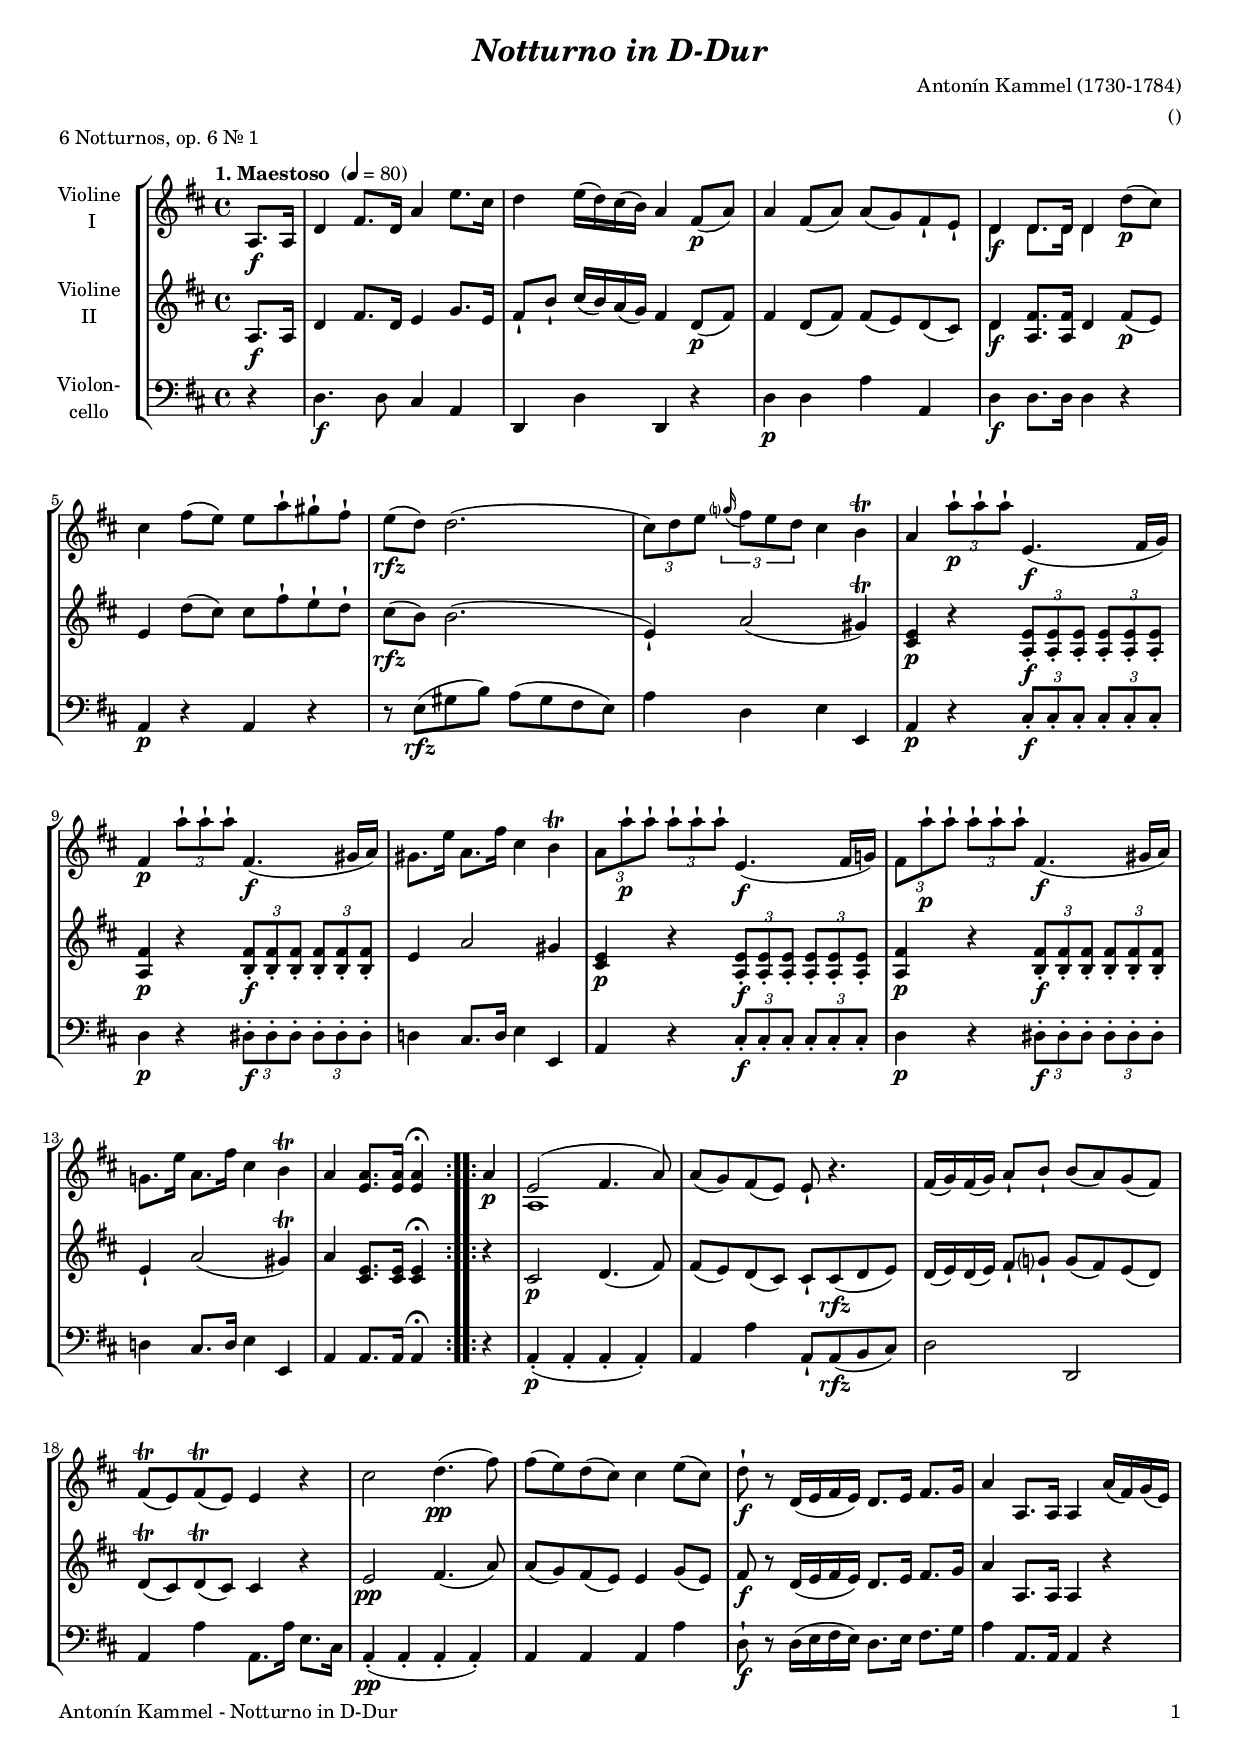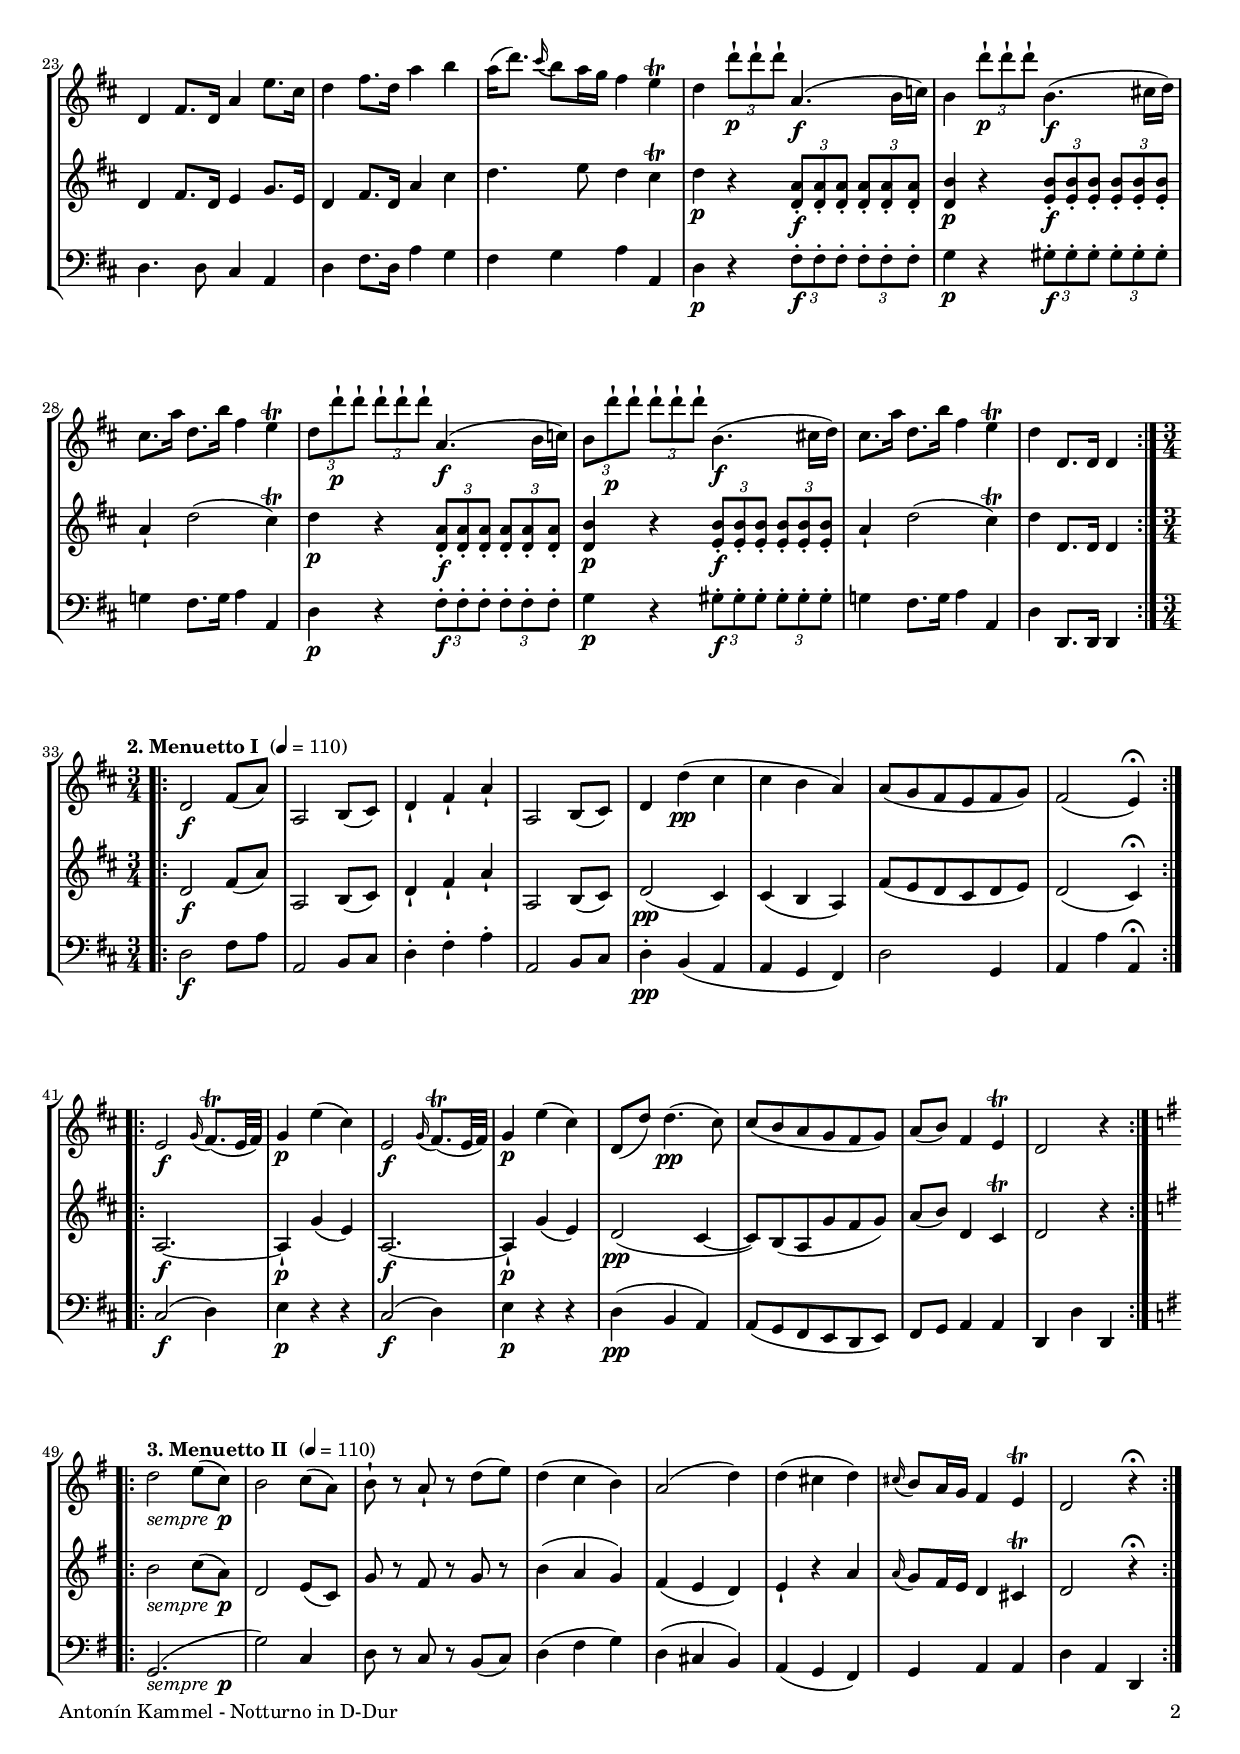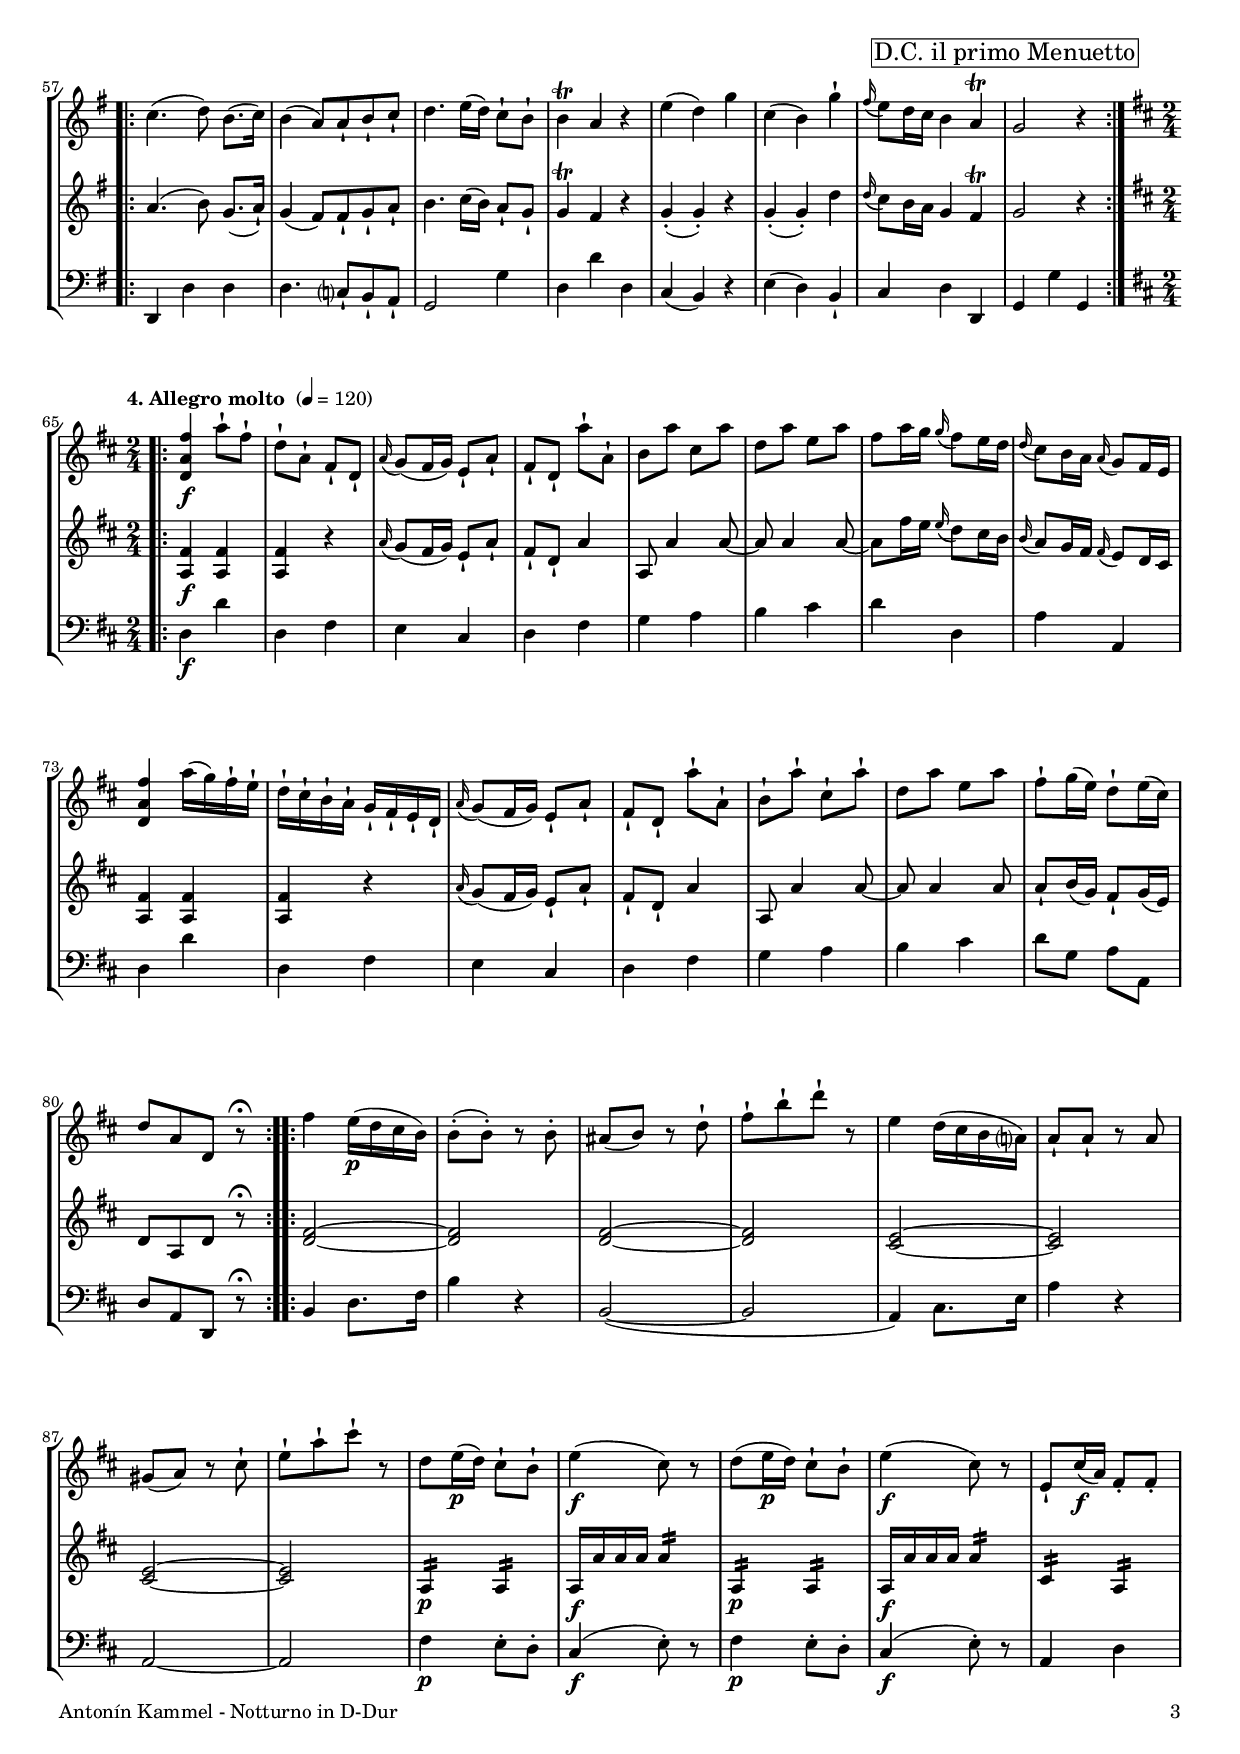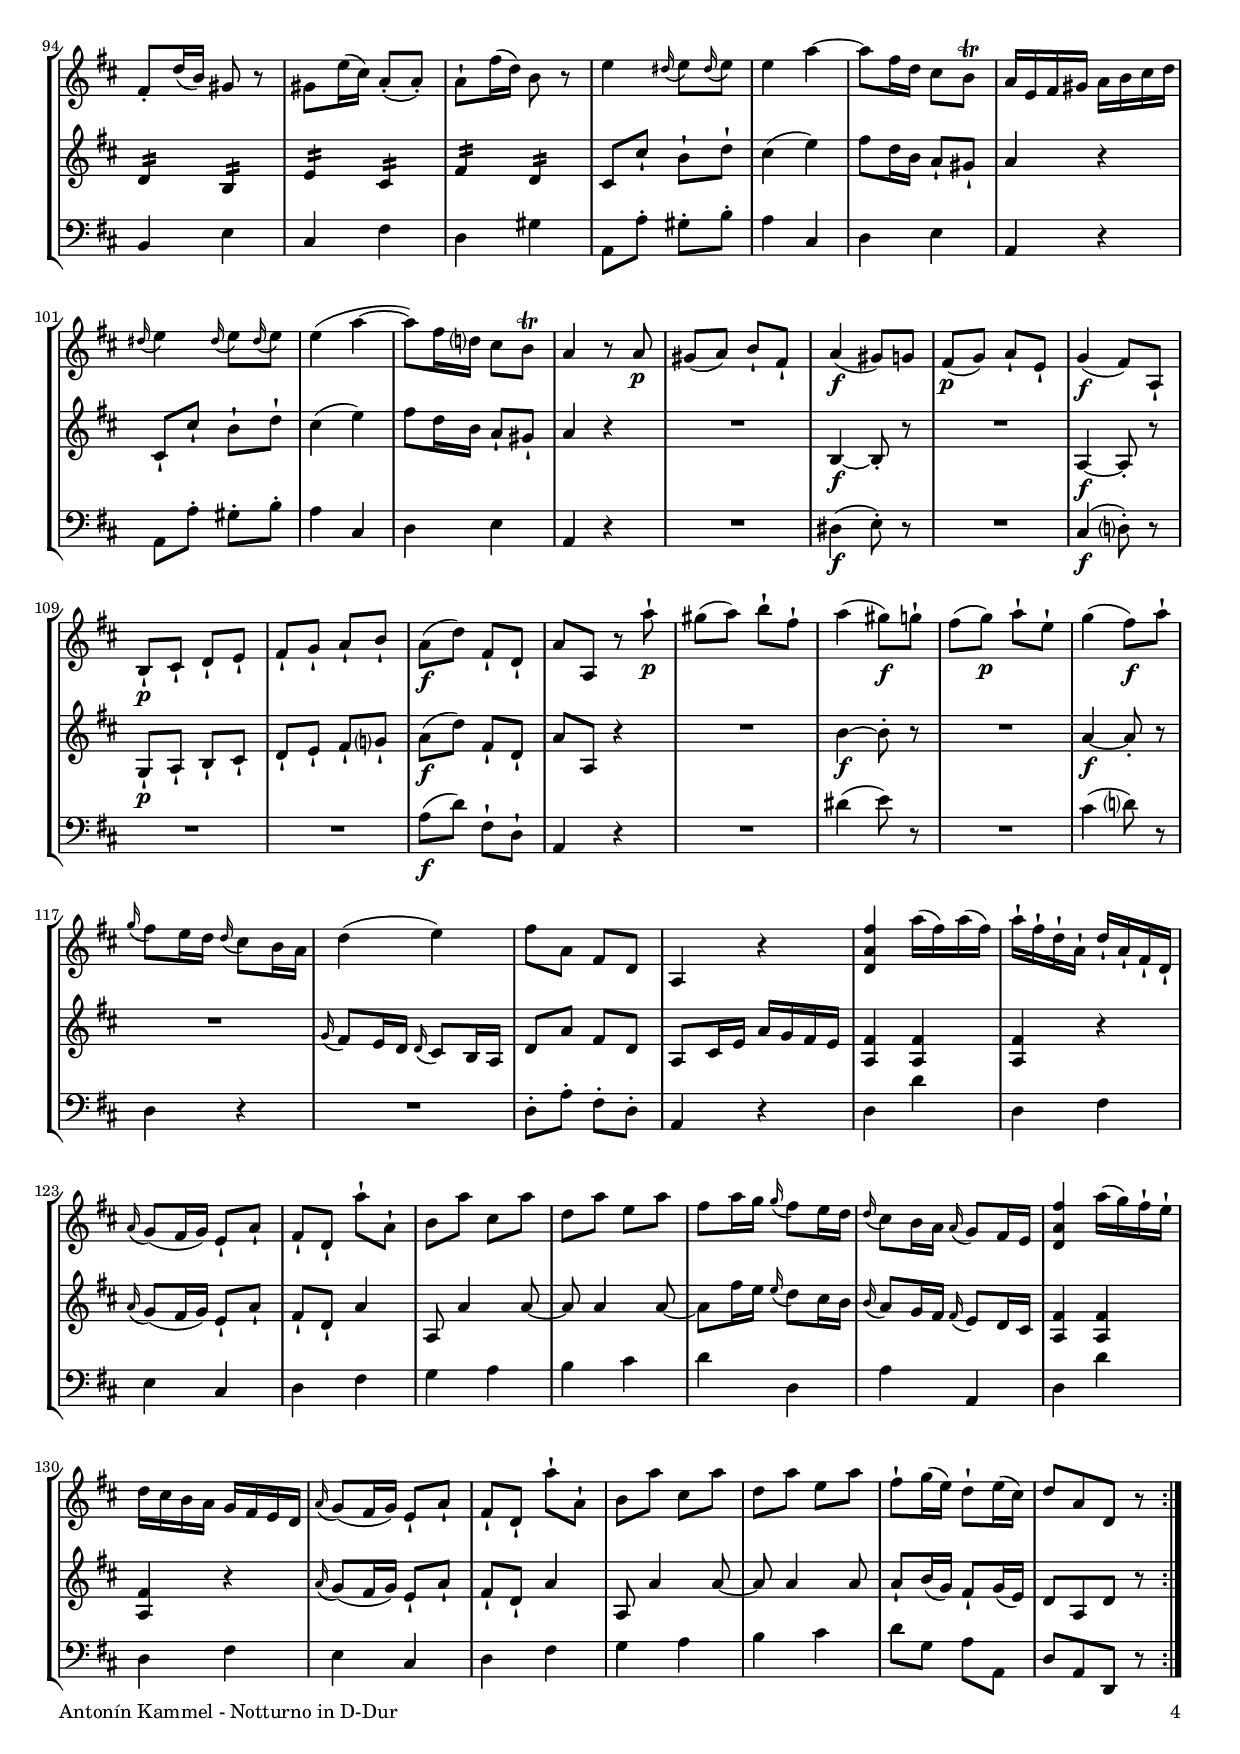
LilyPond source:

\version "2.20.2"
\include "deutsch.ly"

#(set-global-staff-size 17)

\header {
  title     = \markup \italic "Notturno in D-Dur"
  composer  = "Antonín Kammel (1730-1784)"
  arranger  = "()"
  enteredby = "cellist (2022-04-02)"
  piece     = "6 Notturnos, op. 6 Nr. 1"
}

voiceconsts = {
 \key d \major
 \time 4/4
 \clef "treble"
% \numericTimeSignature
 \compressEmptyMeasures
  % Set default beaming for all staves
%  \set Timing.beamExceptions = #'()
%  \set Timing.baseMoment     = #(ly:make-moment 1 4)
%  \set Timing.beatStructure  = #'(1 1 1 1) 
}

dcpm = \mark \markup \box "D.C. il primo Menuetto"
semp = \markup { \italic "sempre " \dynamic p }

introa = { \break \tempo "1. Maestoso "      4=80 }
introb = { \break \tempo "2. Menuetto I "    4=110 \time 3/4 }
introc = { \break \tempo "3. Menuetto II "   4=110 \key g \major }
introd = { \break \tempo "4. Allegro molto " 4=120 \time 2/4 \key d \major }

mivl = "violin"
mipz = "pizzicato strings"
miba = "cello"

va = \relative c' {
  \voiceconsts

  \introa
  \repeat volta 2 {
    \partial 4 a8.\f a16
    d4 fis8. d16 a'4 e'8. cis16
    d4 e16( d) cis( h) a4 fis8(\p a)

    a4 fis8( a) a( g) fis-! e-!
    << { d4 d8. d16 d4 } \\ { d\f d8. d16 d4 } >> d'8(\p cis)
    cis4 fis8( e) e a-! gis-! fis-!
    e(\rfz d) d2.(
    \tuplet 3/2 4 { cis8) d e \appoggiatura g?16 fis8 e d } cis4 h\trill

    a \tuplet 3/2 4 { a'8-!\p a-! a-! } e,4.(\f fis16 g)
    fis4\p \tuplet 3/2 4 { a'8-! a-! a-! } fis,4.(\f gis16 a)
    gis8. e'16 a,8. fis'16 cis4 h\trill
    \tuplet 3/2 4 { a8 a'-!\p a-! a-! a-! a-! } e,4.(\f fis16 g!)
    \tuplet 3/2 4 { fis8 a'-!\p a-! a-! a-! a-! } fis,4.(\f gis16 a)

    g!8. e'16 a,8. fis'16 cis4 h\trill
    a <e a>8. <e a>16 <e a>4\fermata
  }
  \repeat volta 2 {
    a\p
    << { e2( fis4. a8) } \\ a,1 >>
    a'8( g) fis( e) e-! r4.
    fis16( g) fis( g) a8-! h-! h( a) g( fis)

    fis(\trill e) fis(\trill e) e4r
    cis'2 d4.(\pp fis8)
    fis( e) d( cis) cis4 e8( cis)
    d-!\f r d,16( e fis e) d8. e16 fis8. g16
    a4 a,8. a16 a4 a'16( fis) g( e)

    d4 fis8. d16 a'4 e'8. cis16
    d4 fis8. d16 a'4 h
    a16( d8.) \appoggiatura cis16 h8 a16 g fis4 e\trill
    d \tuplet 3/2 4 { d'8-!\p d-! d-! } a,4.(\f h16 c)
    h4 \tuplet 3/2 4 { d'8-!\p d-! d-! } h,4.(\f cis!16 d)

    cis8. a'16 d,8. h'16 fis4 e\trill
    \tuplet 3/2 4 { d8 d'-!\p d-! d-! d-! d-! } a,4.(\f h16 c)
    \tuplet 3/2 4 { h8 d'-!\p d-! d-! d-! d-! } h,4.(\f cis!16 d)
    cis8. a'16 d,8. h'16 fis4 e\trill
    \partial 2. d d,8. d16 d4
  }

  \introb
  \repeat volta 2 {
    d2\f fis8( a)
    a,2 h8( cis)
    d4-! fis-! a-!
    a,2 h8( cis)
    d4 d'(\pp cis
    cis h a)
    a8( g fis e fis g)

    fis2( e4)\fermata
  }
  \repeat volta 2 {
    e2\f \appoggiatura g16 fis8.(\trill e32 fis)
    g4\p e'( cis)
    e,2\f \appoggiatura g16 fis8.(\trill e32 fis)
    g4\p e'( cis)
    d,8( d') d4.(\pp cis8)
    cis( h a g fis g)
    a( h) fis4 e\trill
    d2 r4
  }

  \introc
  \repeat volta 2 {
    d'2_\semp e8( c)
    h2 c8( a)
    h-! r a-! r d( e)
    d4( c h)
    a2( d4)

    d( cis d)
    \appoggiatura cis16 h8 a16 g fis4 e\trill
    d2 r4\fermata
  }
  \repeat volta 2 {
    c'4.( d8) h8.( c16)
    h4( a8) a-! h-! c-!
    d4. e16( d) c8-! h-!
    h4\trill a r

    e'( d) g
    c,( h) g'-!
    \appoggiatura fis16 e8 d16 c h4 a\trill \dcpm
    g2 r4
  }

  \introd
  \repeat volta 2 {
    <d a' fis'>4\f a''8-! fis-!
    d-! a-! fis-! d-!
    \appoggiatura a'16 g8( fis16 g) e8-! a-!
    fis-! d-! a''-! a,-!
    h a' cis, a'

    d, a' e a
    fis a16 g \appoggiatura g fis8 e16 d
    \appoggiatura d cis8 h16 a \appoggiatura a g8 fis16 e
    <d a' fis'>4 a''16( g) fis-! e-!
    d-! cis-! h-! a-! g-! fis-! e-! d-!
    \appoggiatura a' g8( fis16 g) e8-! a-!
    fis-! d-! a''-! a,-!

    h-! a'-! cis,-! a'-!
    d, a' e a
    fis-! g16( e) d8-! e16( cis)
    d8[ a d,] r\fermata
  }
  \repeat volta 2 {
    fis'4 e16(\p d cis h)
    h8(-. h)-. r h-.
    ais( h) r d-!

    fis[-! h-! d]-! r
    e,4 d16( cis h a?)
    a8-! a-! r a
    gis( a) r cis-!
    e[-! a-! cis]-! r
    d, e16(\p d) cis8-! h-!
    e4(\f cis8) r

    d( e16\p d) cis8-! h-!
    e4(\f cis8) r
    e,-! cis'16(\f a) fis8-. fis-.
    fis-. d'16( h) gis8 r
    gis e'16( cis) a8(-. a)-.
    a-! fis'16( d) h8 r
    e4 \appoggiatura dis16 e8[ \appoggiatura dis16 e8]

    e4 a~
    a8 fis16 d cis8 h\trill
    a16 e fis gis a h cis d
    \appoggiatura dis e4 \appoggiatura dis16 e8[ \appoggiatura dis16 e8]
    e4( a~
    a8) fis16 d? cis8 h\trill
    a4 r8 a\p
    gis( a) h-! fis-!

    a4(\f gis8) g
    fis(\p g) a-! e-!
    g4(\f fis8) a,-!
    h-!\p cis-! d-! e-!
    fis-! g-! a-! h-!
    a(\f d) fis,-! d-!
    a' a, r a''-!\p
    gis( a) h-! fis-!
    a4( gis8)\f g-!

    fis( g)\p a-! e-!
    g4( fis8)\f a-!
    \appoggiatura g16 fis8 e16 d \appoggiatura d cis8 h16 a
    d4( e)
    fis8 a, fis d
    a4 r
    <d a' fis'> a''16( fis) a( fis)
    a-! fis-! d-! a-! d-! a-! fis-! d-!
    \appoggiatura a' g8( fis16 g) e8-! a-!

    fis-! d-! a''-! a,-!
    h a' cis, a'
    d, a' e a
    fis a16 g \appoggiatura g fis8 e16 d
    \appoggiatura d cis8 h16 a \appoggiatura a g8 fis16 e
    <d a' fis'>4 a''16( g) fis-! e-!
    d cis h a g fis e d

    \appoggiatura a' g8( fis16 g) e8-! a-!
    fis-! d-! a''-! a,-!
    h a' cis, a'
    d, a' e a
    fis-! g16( e) d8-! e16( cis)
    d8[ a d,] r
  }
}

vb = \relative c' {
  \voiceconsts

  \introa
  \repeat volta 2 {
    \partial 4 a8.\f a16
    d4 fis8. d16 e4 g8. e16
    fis8-! h-! cis16( h) a( g) fis4 d8(\p fis)

    fis4 d8( fis) fis( e) d( cis)
    << d4 \\ d\f >> <a fis'>8. <a fis'>16 d4 fis8(\p e)
    e4 d'8( cis) cis fis-! e-! d-!
    cis(\rfz h) h2.(
    e,4)-! a2( gis4)\trill

    <cis, e>\p r \tuplet 3/2 4 { <a e'>8-.\f <a e'>-. <a e'>-. <a e'>-. <a e'>-. <a e'>-. }
    <a fis'>4\p r \tuplet 3/2 4 { <h fis'>8-.\f <h fis'>-. <h fis'>-. <h fis'>-. <h fis'>-. <h fis'>-. }
    e4 a2 gis4
    <cis, e>\p r \tuplet 3/2 4 { <a e'>8-.\f <a e'>-. <a e'>-. <a e'>-. <a e'>-. <a e'>-. }
    <a fis'>4\p r \tuplet 3/2 4 { <h fis'>8-.\f <h fis'>-. <h fis'>-. <h fis'>-. <h fis'>-. <h fis'>-. }

    e4-! a2( gis4)\trill
    a <cis, e>8. <cis e>16 <cis e>4\fermata
  }
  \repeat volta 2 {
    r cis2\p d4.( fis8)
    fis( e) d( cis) cis-! cis(\rfz d e)
    d16( e) d( e) fis8-! g?-! g( fis) e( d)

    d(\trill cis) d(\trill cis) cis4 r
    e2\pp fis4.( a8)
    a( g) fis( e) e4 g8( e)
    fis\f r d16( e fis e) d8. e16 fis8. g16
    a4 a,8. a16 a4 r

    d fis8. d16 e4 g8. e16
    d4 fis8. d16 a'4 cis
    d4. e8 d4 cis\trill
    d\p r \tuplet 3/2 4 { <d, a'>8-.\f <d a'>-. <d a'>-. <d a'>-. <d a'>-. <d a'>-. }
    <d h'>4\p r \tuplet 3/2 4 { <e h'>8-.\f <e h'>-. <e h'>-. <e h'>-. <e h'>-. <e h'>-. }

    a4-! d2( cis4)\trill
    d\p r \tuplet 3/2 4 { <d, a'>8-.\f <d a'>-. <d a'>-. <d a'>-. <d a'>-. <d a'>-. }
    <d h'>4\p r \tuplet 3/2 4 { <e h'>8-.\f <e h'>-. <e h'>-. <e h'>-. <e h'>-. <e h'>-. }
    a4-! d2( cis4)\trill
    d d,8. d16 d4
  }

  \introb
  \repeat volta 2 {
    d2\f fis8( a)
    a,2 h8( cis)
    d4-! fis-! a-!
    a,2 h8( cis)
    d2(\pp cis4)
    cis( h a)
    fis'8( e d cis d e)

    d2( cis4)\fermata
  }
  \repeat volta 2 {
    a2.~\f
    a4-!\p g'( e)
    a,2.~\f
    a4-!\p g'( e)
    d2(\pp cis4~
    cis8) h( a g' fis g)
    a( h) d,4 cis\trill
    d2 r4
  }

  \introc
  \repeat volta 2 {
    h'2_\semp c8( a)
    d,2 e8( c)
    g' r fis r g r
    h4( a g)
    fis( e d)
    e-! r a

    \appoggiatura a16 g8 fis16 e d4 cis\trill
    d2 r4\fermata
  }
  \repeat volta 2 {
    a'4.( h8) g8.( a16)-!
    g4( fis8) fis-! g-! a-!
    h4. c16( h) a8-! g-!
    g4\trill fis r

    g(-. g)-. r
    g(-. g)-. d'
    \appoggiatura d16 c8 h16 a g4 fis\trill \dcpm
    g2 r4
  }

  \introd
  \repeat volta 2 {
    <a, fis'>\f <a fis'>
    <a fis'> r
    \appoggiatura a'16 g8( fis16 g) e8-! a-!
    fis-! d-! a'4
    a,8 a'4 a8~
    a a4 a8~

    a fis'16 e \appoggiatura e d8 cis16 h
    \appoggiatura h a8 g16 fis \appoggiatura fis e8 d16 cis
    <a fis'>4 <a fis'>
    <a fis'> r
    \appoggiatura a'16 g8( fis16 g) e8-! a-!
    fis-! d-! a'4
    a,8 a'4 a8~

    a a4 a8
    a-! h16( g) fis8-! g16( e)
    d8[ a d] r\fermata
  }
  \repeat volta 2 {
    <d fis>2~
    <d fis>
    <d fis>~
    <d fis>
    <cis e>~
    <cis e>

    <cis e>~
    <cis e>
    \repeat tremolo 4 a16\p \repeat tremolo 4 a
    a\f a' a a \repeat tremolo 4 a
    \repeat tremolo 4 a,\p \repeat tremolo 4 a
    a\f a' a a \repeat tremolo 4 a
    \repeat tremolo 4 cis, \repeat tremolo 4 a

    \repeat tremolo 4 d \repeat tremolo 4 h
    \repeat tremolo 4 e \repeat tremolo 4 cis
    \repeat tremolo 4 fis \repeat tremolo 4 d
    cis8 cis'-! h-! d-!
    cis4( e)
    fis8 d16 h a8-! gis-!
    a4 r

    cis,8-! cis'-! h-! d-!
    cis4( e)
    fis8 d16 h a8-! gis-!
    a4 r
    R2
    h,4~\f h8-. r
    R2
    a4~\f a8-. r

    g-!\p a-! h-! cis-!
    d-! e-! fis-! g?-!
    a(\f d) fis,-! d-!
    a' a, r4
    R2
    h'4~\f h8-. r
    R2
    a4~\f a8-. r
    R2

    \appoggiatura g16 fis8 e16 d \appoggiatura d cis8 h16 a
    d8 a' fis d
    a cis16 e a g fis e
    <a, fis'>4 <a fis'>
    <a fis'> r
    \appoggiatura a'16 g8( fis16 g) e8-! a-!
    fis-! d-! a'4

    a,8 a'4 a8~
    a a4 a8~
    a fis'16 e \appoggiatura e d8 cis16 h
    \appoggiatura h a8 g16 fis \appoggiatura fis e8 d16 cis
    <a fis'>4 <a fis'>
    <a fis'> r
    \appoggiatura a'16 g8( fis16 g) e8-! a-!

    fis-! d-! a'4
    a,8 a'4 a8~
    a a4 a8
    a-! h16( g) fis8-! g16( e)
    d8[ a d] r
  }
}

vc = \relative c {
  \voiceconsts
  \clef "bass"
  
  \introa
  \repeat volta 2 {
    \partial 4 r4
    d4.\f d8 cis4 a
    d, d' d, r
    d'\p d a' a,

    d\f d8. d16 d4 r
    a\p r a r
    r8 e'(\rfz gis h) a( gis fis e)
    a4 d, e e,
    a\p r \tuplet 3/2 4 { cis8-.\f cis-. cis-. cis-. cis-. cis-. }

    d4\p r \tuplet 3/2 4 { dis8-.\f dis-. dis-. dis-. dis-. dis-. }
    d!4 cis8. d16 e4 e,
    a r \tuplet 3/2 4 { cis8-.\f cis-. cis-. cis-. cis-. cis-. }
    d4\p r \tuplet 3/2 4 { dis8-.\f dis-. dis-. dis-. dis-. dis-. }

    d!4 cis8. d16 e4 e,
    a a8. a16 a4\fermata
  }
  \repeat volta 2 {
    r
    a(-.\p a-. a-. a)-.
    a a' a,8-! a(\rfz h cis)
    d2 d,

    a'4 a' a,8. a'16 e8. cis16
    a4(-.\pp a-. a-. a)-.
    a a a a'
    d,8-!\f r d16( e fis e) d8. e16 fis8. g16

    a4 a,8. a16 a4 r
    d4. d8 cis4 a
    d fis8. d16 a'4 g
    fis g a a,
    d\p r \tuplet 3/2 4 { fis8-.\f fis-. fis-. fis-. fis-. fis-. }
    g4\p r \tuplet 3/2 4 { gis8-.\f gis-. gis-. gis-. gis-. gis-. }

    g!4 fis8. g16 a4 a,
    d\p r \tuplet 3/2 4 { fis8-.\f fis-. fis-. fis-. fis-. fis-. }
    g4\p r \tuplet 3/2 4 { gis8-.\f gis-. gis-. gis-. gis-. gis-. }
    g!4 fis8. g16 a4 a,
    d d,8. d16 d4
  }

  \introb
  \repeat volta 2 {
    d'2\f fis8 a
    a,2 h8 cis
    d4-. fis-. a-.
    a,2 h8 cis
    d4-.\pp h( a
    a g fis)
    d'2 g,4

    a a' a,\fermata
  }
  \repeat volta 2 {
    cis2(\f d4)
    e\p r r
    cis2(\f d4)
    e\p r r
    d(\pp h a)
    a8( g fis e d e)
    fis g a4 a
    d, d' d,
  }

  \introc
  \repeat volta 2 {
    g2.(_\semp
    g'2) c,4
    d8 r c r h( c)
    d4( fis g)
    d( cis h)
    a( g fis)

    g a a
    d a d,
  }
  \repeat volta 2 {
    d d' d
    d4. c?8-! h-! a-!
    g2 g'4
    d d' d,

    c( h) r
    e( d) h-!
    c d d, \dcpm
    g g' g,
  }

  \introd
  \repeat volta 2 {
    d'4\f d'
    d, fis
    e cis
    d fis
    g a
    h cis

    d d,
    a' a,
    d d'
    d, fis
    e cis
    d fis
    g a
    h cis
    d8 g, a a,

    d[ a d,] r\fermata
  }
  \repeat volta 2 {
    h'4 d8. fis16
    h4 r
    h,2(~
    h
    a4) cis8. e16
    a4 r

    a,2~
    a
    fis'4\p e8-. d-.
    cis4(\f e8)-. r
    fis4\p e8-. d-.
    cis4(\f e8)-. r
    a,4 d

    h e
    cis fis
    d gis
    a,8 a'-. gis-. h-.
    a4 cis,
    d e
    a, r
    a8 a'-. gis-. h-.

    a4 cis,
    d e
    a, r
    R2
    dis4(\f e8)-. r
    R2
    cis4(\f d?8)-. r
    R2*2

    a'8(\f d) fis,-! d-!
    a4 r
    R2
    dis'4( e8) r
    R2
    cis4( d?8) r
    d,4 r

    R2
    d8-. a'-. fis-. d-.
    a4 r
    d d'
    d, fis
    e cis
    d fis

    g a
    h cis
    d d,
    a' a,
    d d'
    d, fis
    e cis
    d fis

    g a
    h cis
    d8 g, a a,
    d[ a d,] r
  }
}


music = \new StaffGroup <<
      \new Staff {
        \set Staff.midiInstrument = \mivl
        \set Staff.instrumentName = \markup \center-column { "Violine" " I" }
        \transpose d d { \va }
      }
      
      \new Staff {
        \set Staff.midiInstrument = \mivl
        \set Staff.instrumentName = \markup \center-column { "Violine" "II" }
        \transpose d d { \vb }
      }
      
      \new Staff {
        \set Staff.midiInstrument = \miba
        \set Staff.instrumentName = \markup \center-column { "Violon-" "cello" }
        \transpose d d { \vc }
      }
>>

\book {
   \paper {
    print-page-number = ##t
    print-first-page-number = ##t
    ragged-last-bottom = ##f
    oddHeaderMarkup = \markup \null
    evenHeaderMarkup = \markup \null
    oddFooterMarkup = \markup {
      \fill-line {
%        \on-the-fly #print-page-number-check-first
        "Antonín Kammel - Notturno in D-Dur" \fromproperty #'page:page-number-string
      }
    }
    evenFooterMarkup = \oddFooterMarkup
  } \score {
    \music
    \layout {}
  }

  \score {
    \unfoldRepeats \music

    \midi {
      \context {
        \Score
      }
    }
  }
}